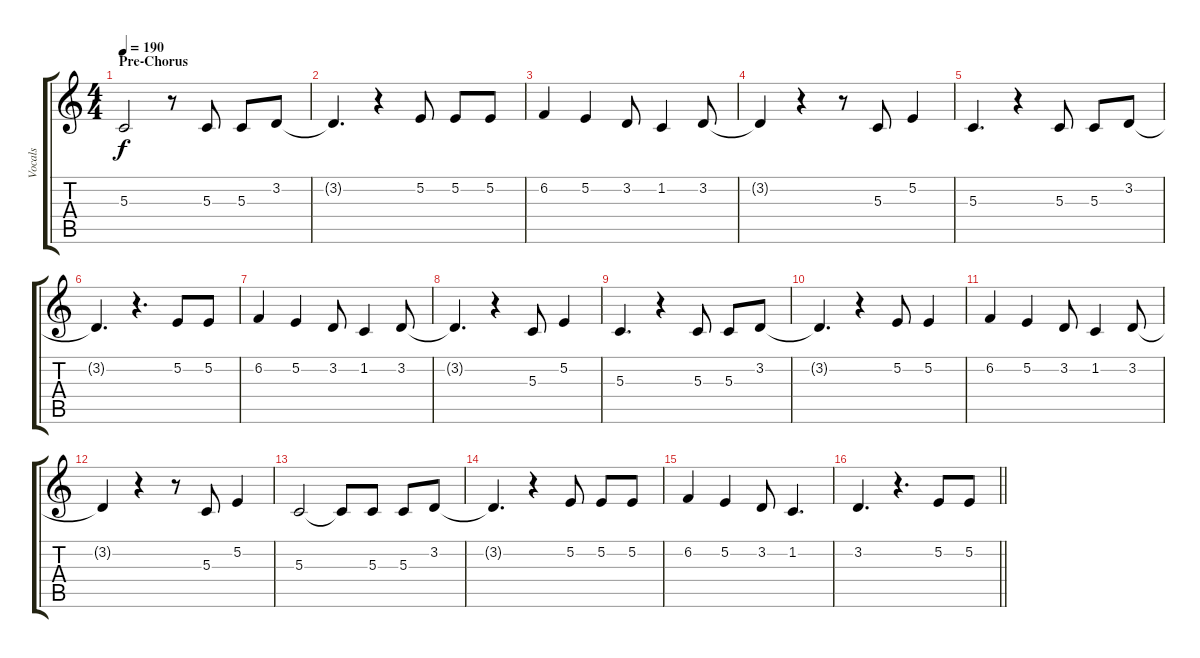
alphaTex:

\track ("Vocals" "Vocals") {instrument altosax}
\staff {score tabs}
\tuning (E4 B3 G3 D3 A2 E2) {hide}
\ts (4 4)
\section ("" "Pre-Chorus")
\tempo 190
\clef g2
\ks c
5.3.2{dy f} r.8 5.3.8 5.3.8 3.2.8 |
3.2{t}.4{d} r.4 5.2.8 5.2.8 5.2.8 |
6.2.4 5.2.4 3.2.8 1.2.4 3.2.8 |
3.2{t}.4 r.4 r.8 5.3.8 5.2.4 |
5.3.4{d} r.4 5.3.8 5.3.8 3.2.8 |
3.2{t}.4{d} r.4{d} 5.2.8 5.2.8 |
6.2.4 5.2.4 3.2.8 1.2.4 3.2.8 |
3.2{t}.4{d} r.4 5.3.8 5.2.4 |
5.3.4{d} r.4 5.3.8 5.3.8 3.2.8 |
3.2{t}.4{d} r.4 5.2.8 5.2.4 |
6.2.4 5.2.4 3.2.8 1.2.4 3.2.8 |
3.2{t}.4 r.4 r.8 5.3.8 5.2.4 |
5.3.2 5.3{t}.8 5.3.8 5.3.8 3.2.8 |
3.2{t}.4{d} r.4 5.2.8 5.2.8 5.2.8 |
6.2.4 5.2.4 3.2.8 1.2.4{d} |
\barLineRight lightlight
3.2.4{d} r.4{d} 5.2.8 5.2.8
